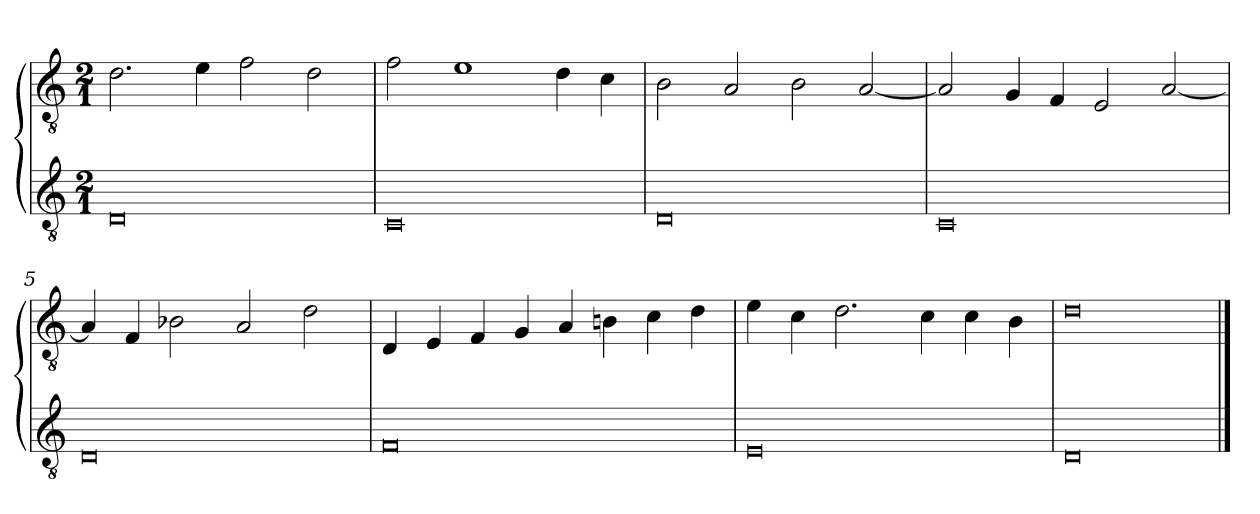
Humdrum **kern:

**kern	**kern
*part2	*part1
*staff2	*staff1
*clefGv2	*clefGv2
*k[]	*k[]
*M2/1	*M2/1
=1	=1
0D	2.d
.	4e
.	2f
.	2d
=2	=2
0C	2f
.	1e
.	4d
.	4c
=3	=3
0D	2B
.	2A
.	2B
.	[2A
=4	=4
0C	2A]
.	4G
.	4F
.	2E
.	[2A
=5	=5
0D	4A]
.	4F
.	2B-X
.	2A
.	2d
=6	=6
0F	4D
.	4E
.	4F
.	4G
.	4A
.	4Bn
.	4c
.	4d
=7	=7
0E	4e
.	4c
.	2.d
.	4c
.	4c
.	4B
=8	=8
0D	0d
==	==
*-	*-
